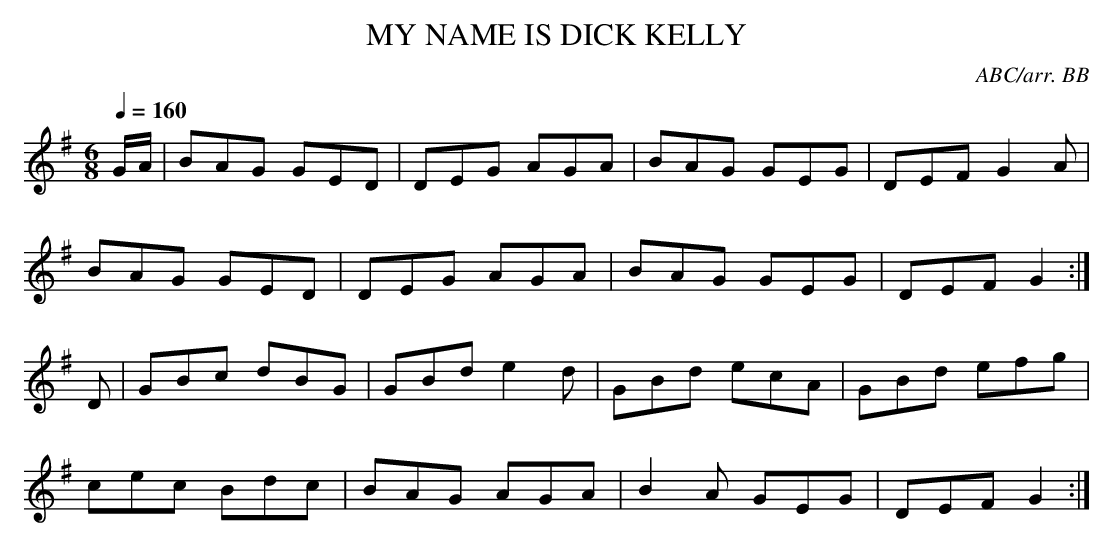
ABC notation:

X:1
T:MY NAME IS DICK KELLY
C:ABC/arr. BB
repeats in the lowered version.
L:1/8
M:6/8
Q:1/4=160
K:G
G/A/|BAG GED|DEG AGA|BAG GEG|DEF G2A|
BAG GED|DEG AGA|BAG GEG|DEF G2 :|
D|GBc dBG|GBd e2d|GBd ecA|GBd efg|
cec Bdc|BAG AGA|B2A GEG|DEF G2 :|
